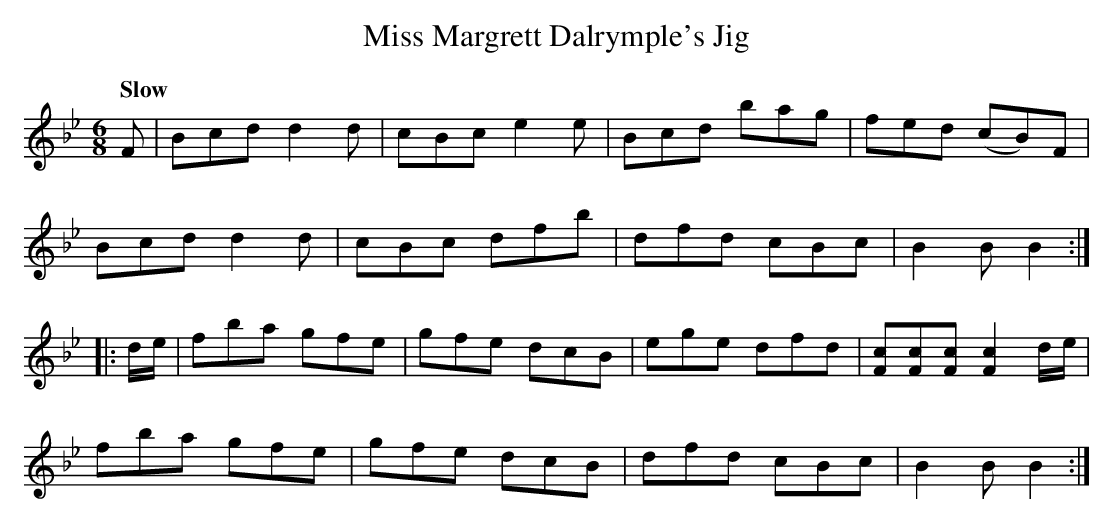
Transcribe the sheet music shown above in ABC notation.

X:1
T:Miss Margrett Dalrymple's Jig
M:6/8
L:1/8
Q:"Slow"
K:Bb
F|Bcd d2d|cBc e2e|Bcd bag|fed (cB)F|
Bcd d2d|cBc dfb|dfd cBc|B2B B2:|
|:d/e/|fba gfe|gfe dcB|ege dfd|[Fc][Fc][Fc] [F2c2]d/e/|
fba gfe|gfe dcB|dfd cBc|B2B B2:|]
